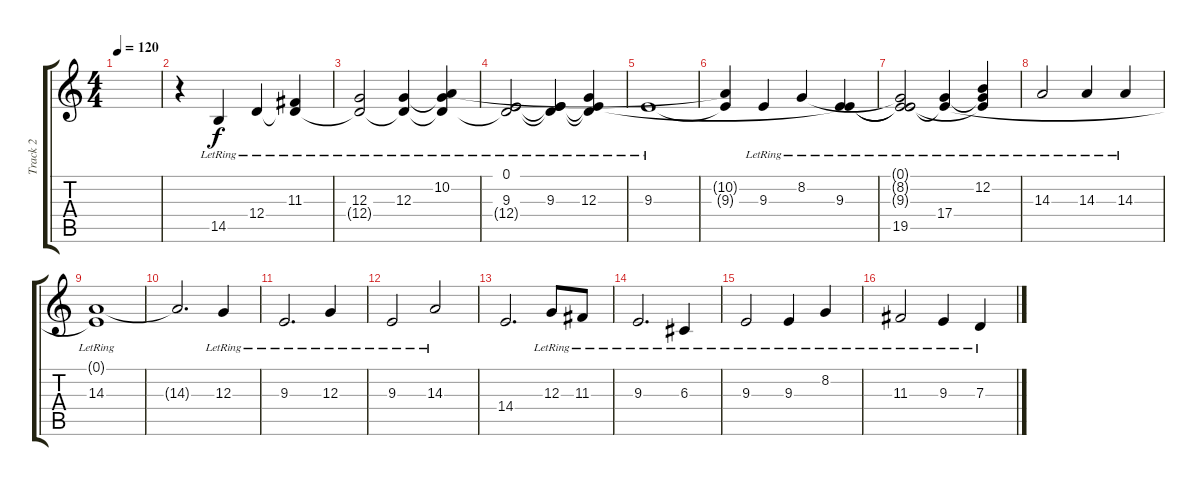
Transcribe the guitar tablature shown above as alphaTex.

\track ("Track 2" "Track 2") {instrument celesta}
\staff {score tabs}
\tuning (E4 B3 G3 D3 A2 E2) {hide}
\ts (4 4)
\tempo 120
\clef g2
\ks c
|
r.4 14.5{lr}.4 12.4{lr}.4 (11.3{lr} 12.4{t}).4 |
(12.3{lr} 12.4{t}).2 (12.3{lr} 12.4{t}).4 (10.2{lr} 12.3{t} 12.4{t}).4 |
(0.1 9.3{lr} 12.4{t}).2 (0.1{t} 9.3{lr} 12.4{t}).4 (0.1{t} 12.3{lr} 12.4{t}).4 |
9.3{lr}.1 |
(10.2{t} 9.3{t}).4 9.3{lr}.4 8.2{lr}.4 (0.1{t} 9.3{lr}).4 |
(0.1{t} 8.2{t} 9.3{t} 19.5{lr}).2 (0.1{t} 17.4{lr}).4 (12.2{lr} 9.3{t} 17.4{t}).4 |
14.3{lr}.2 14.3{lr}.4 14.3{lr}.4 |
(0.1{t} 14.3{lr}).1 |
14.3{t}.2{d} 12.3{lr}.4 |
9.3{lr}.2{d} 12.3{lr}.4 |
9.3{lr}.2 14.3{lr}.2 |
14.4.2{d} 12.3{lr}.8 11.3{lr}.8 |
9.3{lr}.2{d} 6.3{lr}.4 |
9.3{lr}.2 9.3{lr}.4 8.2{lr}.4 |
11.3{lr}.2 9.3{lr}.4 7.3{lr}.4
